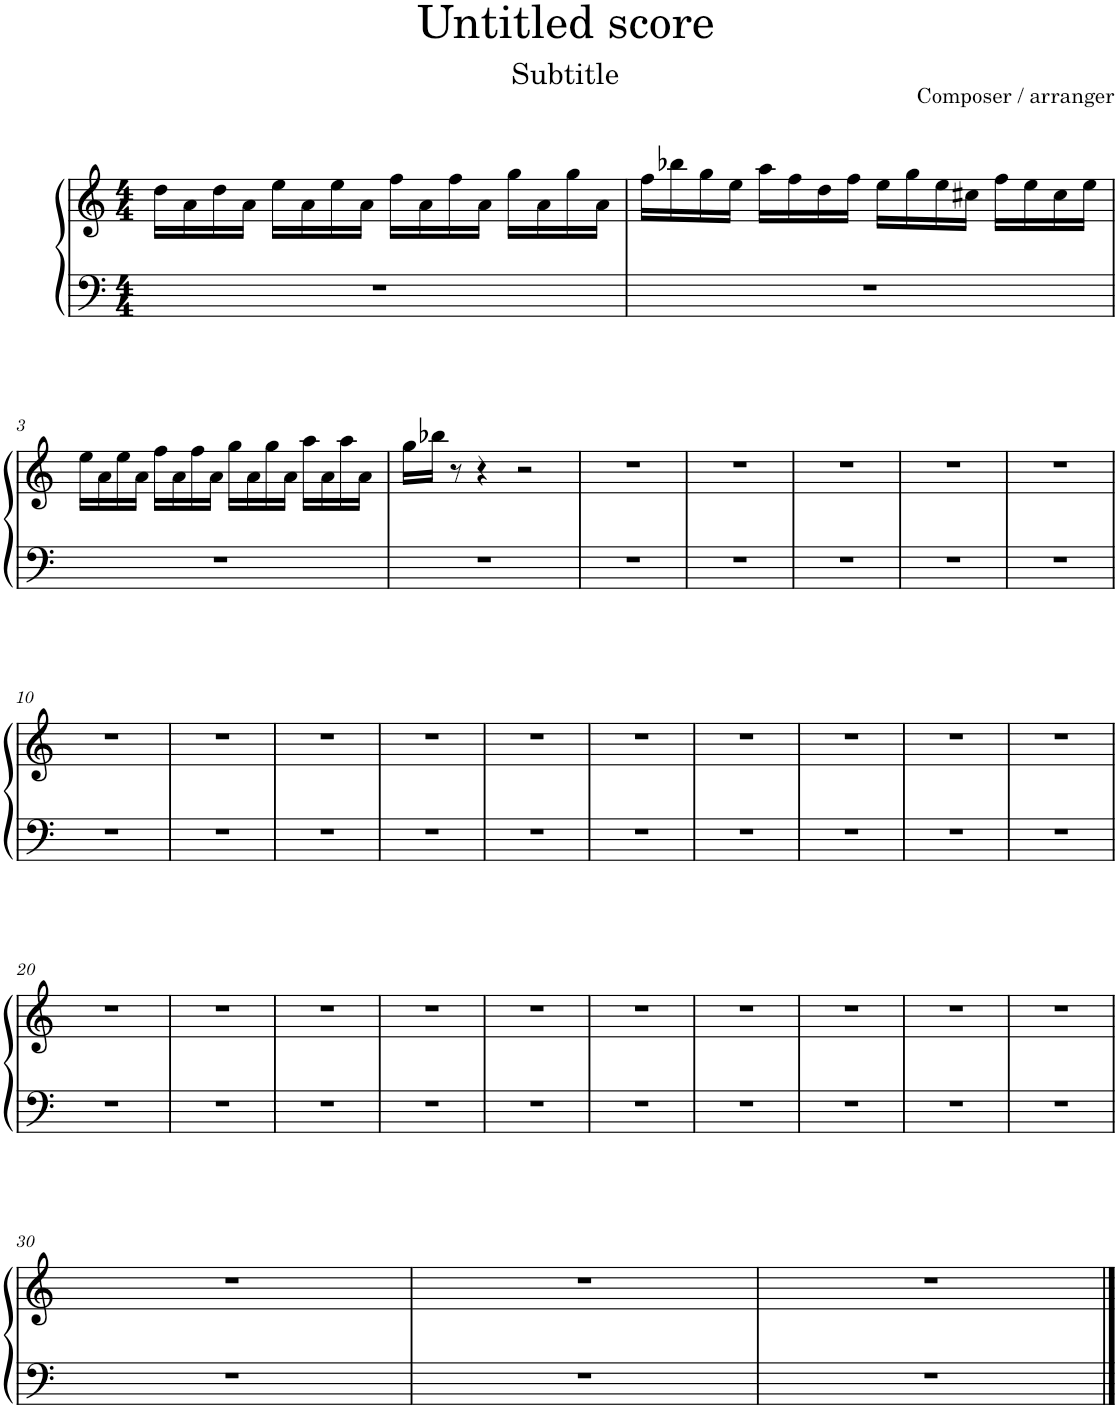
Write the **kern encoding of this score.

**kern	**kern
*part1	*part1
*staff2	*staff1
*I"Harpsichord	*
*I'Hch.	*
*clefF4	*clefG2
*k[]	*k[]
*M4/4	*M4/4
=1	=1
1r	16dd\LL
.	16a\
.	16dd\
.	16a\JJ
.	16ee\LL
.	16a\
.	16ee\
.	16a\JJ
.	16ff\LL
.	16a\
.	16ff\
.	16a\JJ
.	16gg\LL
.	16a\
.	16gg\
.	16a\JJ
=2	=2
1r	16ff\LL
.	16bb-X\
.	16gg\
.	16ee\JJ
.	16aa\LL
.	16ff\
.	16dd\
.	16ff\JJ
.	16ee\LL
.	16gg\
.	16ee\
.	16cc#X\JJ
.	16ff\LL
.	16ee\
.	16cc#\
.	16ee\JJ
!!LO:LB:g=z
=3	=3
1r	16ee\LL
.	16a\
.	16ee\
.	16a\JJ
.	16ff\LL
.	16a\
.	16ff\
.	16a\JJ
.	16gg\LL
.	16a\
.	16gg\
.	16a\JJ
.	16aa\LL
.	16a\
.	16aa\
.	16a\JJ
=4	=4
1r	16gg\LL
.	16bb-X\JJ
.	8r
.	4r
.	2r
=5	=5
1r	1r
=6	=6
1r	1r
=7	=7
1r	1r
=8	=8
1r	1r
=9	=9
1r	1r
!!LO:LB:g=z
=10	=10
1r	1r
=11	=11
1r	1r
=12	=12
1r	1r
=13	=13
1r	1r
=14	=14
1r	1r
=15	=15
1r	1r
=16	=16
1r	1r
=17	=17
1r	1r
=18	=18
1r	1r
=19	=19
1r	1r
!!LO:LB:g=z
=20	=20
1r	1r
=21	=21
1r	1r
=22	=22
1r	1r
=23	=23
1r	1r
=24	=24
1r	1r
=25	=25
1r	1r
=26	=26
1r	1r
=27	=27
1r	1r
=28	=28
1r	1r
=29	=29
1r	1r
!!LO:LB:g=z
=30	=30
1r	1r
=31	=31
1r	1r
=32	=32
1r	1r
==	==
*-	*-
